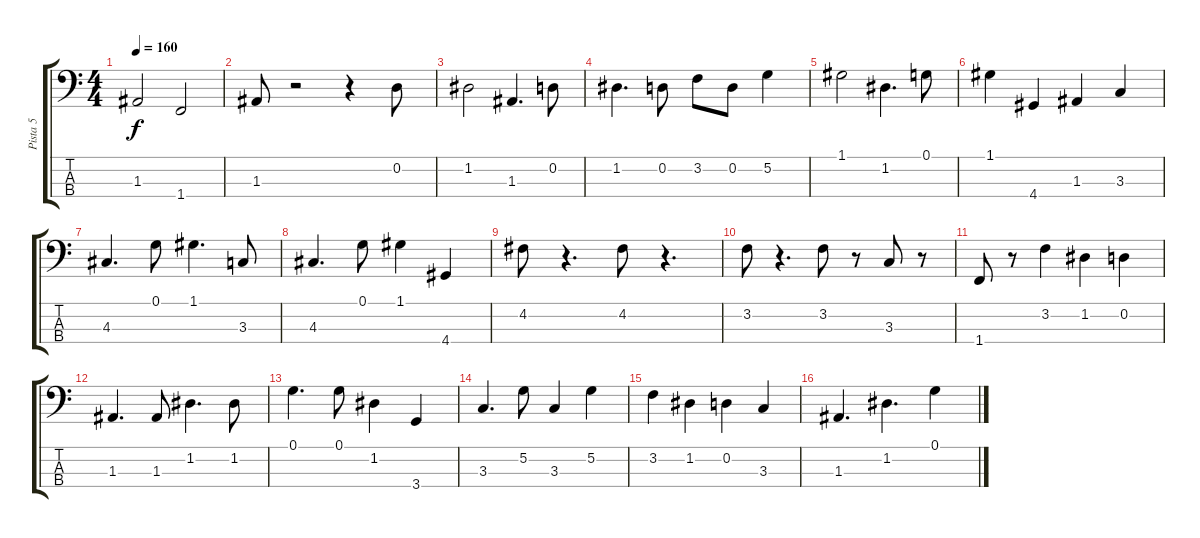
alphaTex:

\track ("Pista 5" "Pista 5") {instrument electricbassfinger}
\staff {score tabs}
\tuning (G2 D2 A1 E1) {hide}
\ts (4 4)
\tempo 160
\clef f4
\ks c
1.3.2{dy f} 1.4.2 |
1.3.8 r.2 r.4 0.2.8 |
1.2.2 1.3.4{d} 0.2.8 |
1.2.4{d} 0.2.8 3.2.8 0.2.8 5.2.4 |
1.1.2 1.2.4{d} 0.1.8 |
1.1.4 4.4.4 1.3.4 3.3.4 |
4.3.4{d} 0.1.8 1.1.4{d} 3.3.8 |
4.3.4{d} 0.1.8 1.1.4 4.4.4 |
4.2.8 r.4{d} 4.2.8 r.4{d} |
3.2.8 r.4{d} 3.2.8 r.8 3.3.8 r.8 |
1.4.8 r.8 3.2.4 1.2.4 0.2.4 |
1.3.4{d} 1.3.8 1.2.4{d} 1.2.8 |
0.1.4{d} 0.1.8 1.2.4 3.4.4 |
3.3.4{d} 5.2.8 3.3.4 5.2.4 |
3.2.4 1.2.4 0.2.4 3.3.4 |
1.3.4{d} 1.2.4{d} 0.1.4
